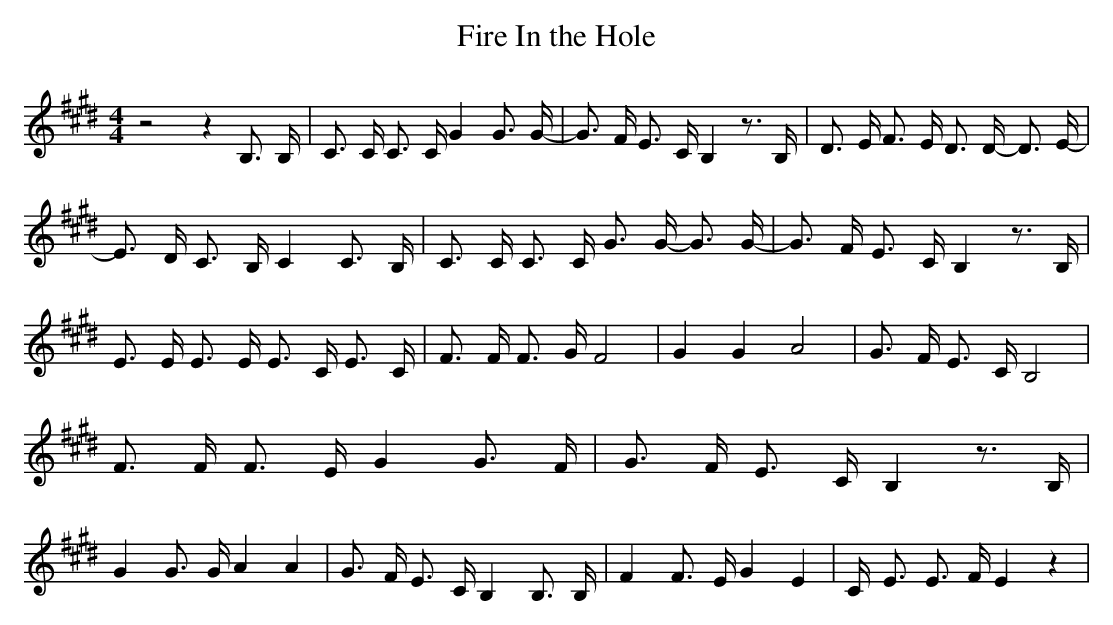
X:1
T:Fire In the Hole
M:4/4
L:1/8
K:E
 z4 z2 B,3/2 B,/2| C3/2 C/2 C3/2 C/2 G2 G3/2 G/2-| G3/2 F/2 E3/2 C/2 B,2 z3/2 B,/2|\
 D3/2 E/2 F3/2 E/2 D3/2 D/2- D3/2 E/2-| E3/2 D/2 C3/2 B,/2 C2 C3/2 B,/2|\
 C3/2 C/2 C3/2 C/2 G3/2 G/2- G3/2 G/2-| G3/2 F/2 E3/2 C/2 B,2 z3/2 B,/2|\
 E3/2 E/2 E3/2 E/2 E3/2 C/2 E3/2 C/2| F3/2 F/2 F3/2 G/2 F4| G2 G2 A4|\
 G3/2 F/2 E3/2 C/2 B,4| F3/2 F/2 F3/2 E/2 G2 G3/2 F/2-| G3/2 F/2 E3/2 C/2 B,2 z3/2 B,/2|\
 G2 G3/2 G/2 A2 A2| G3/2- F/2 E3/2 C/2 B,2 B,3/2 B,/2| F2 F3/2 E/2 G2 E2|\
 C/2- E3/2 E3/2 F/2 E2 z2|
